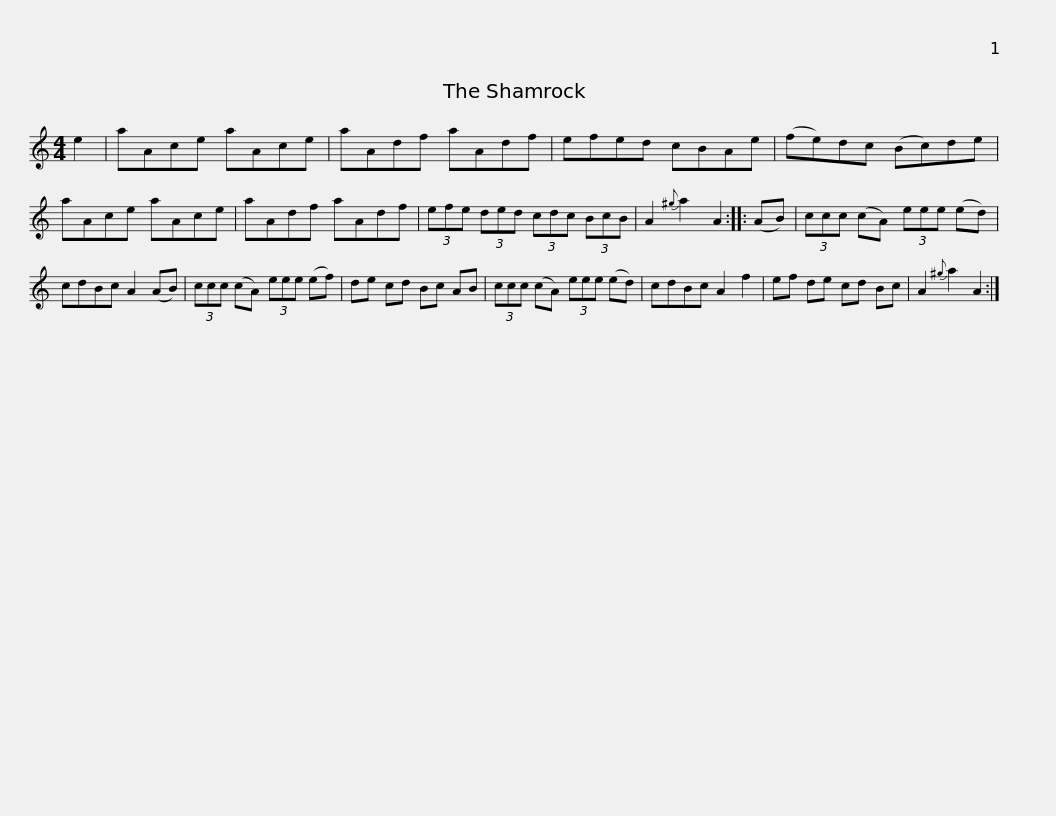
X:1
L:1/8
M:4/4
I:linebreak $
K:C
V:1 treble
V:1
 e2 | aAce aAce | aAdf aAdf | efed cBAe | (fe)dc (Bc)de | %5
 aAce aAce |$ aAdf aAdf | (3efe (3ded (3cdc (3BcB | A2{^g} a2 A2 :: (AB) | %10
 (3ccc (cA) (3eee (ed) | cdBc A2 (AB) |$ (3ccc (cA) (3eee (ef) | de cd Bc AB | (3ccc (cA) (3eee (ed) | %15
 cdBc A2 f2 | ef de cd Bc | A2{^g} a2 A2 :| %18
